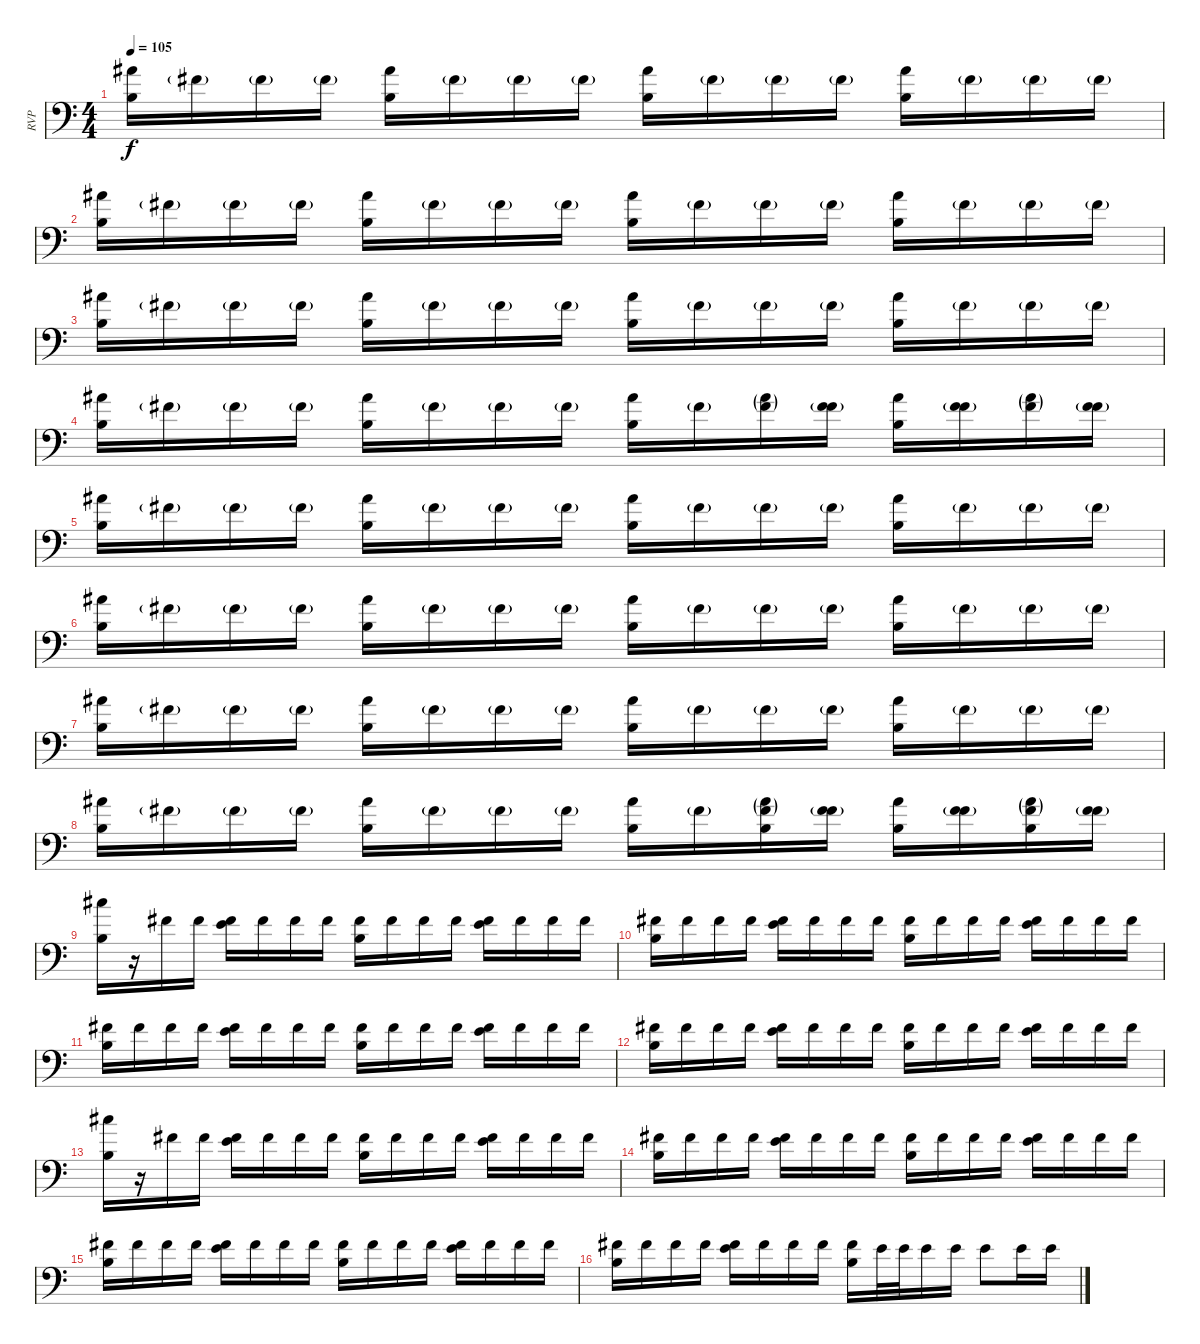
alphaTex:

\track ("RVP" "RVP") {instrument acousticgrandpiano}
\staff {score}
\tuning (C-1 C-1 C-1 C-1 C-1 C-1) {hide}
\ts (4 4)
\tempo 105
\clef f4
\ks c
(46.3 35.6).16{dy f} 42.1{g}.16 42.1{g}.16 42.1{g}.16 (46.3 35.6).16 42.1{g}.16 42.1{g}.16 42.1{g}.16 (46.3 35.6).16 42.1{g}.16 42.1{g}.16 42.1{g}.16 (46.3 35.6).16 42.1{g}.16 42.1{g}.16 42.1{g}.16 |
(46.3 35.6).16 42.1{g}.16 42.1{g}.16 42.1{g}.16 (46.3 35.6).16 42.1{g}.16 42.1{g}.16 42.1{g}.16 (46.3 35.6).16 42.1{g}.16 42.1{g}.16 42.1{g}.16 (46.3 35.6).16 42.1{g}.16 42.1{g}.16 42.1{g}.16 |
(46.3 35.6).16 42.1{g}.16 42.1{g}.16 42.1{g}.16 (46.3 35.6).16 42.1{g}.16 42.1{g}.16 42.1{g}.16 (46.3 35.6).16 42.1{g}.16 42.1{g}.16 42.1{g}.16 (46.3 35.6).16 42.1{g}.16 42.1{g}.16 42.1{g}.16 |
(46.3 35.6).16 42.1{g}.16 42.1{g}.16 42.1{g}.16 (46.3 35.6).16 42.1{g}.16 42.1{g}.16 42.1{g}.16 (46.3 35.6).16 42.1{g}.16 (42.1{g} 46.3{g}).16 (42.1{g} 42.3{g}).16 (46.3 35.6).16 (42.1{g} 42.3{g}).16 (42.1{g} 46.3{g}).16 (42.1{g} 42.3{g}).16 |
(46.3 35.6).16 42.1{g}.16 42.1{g}.16 42.1{g}.16 (46.3 35.6).16 42.1{g}.16 42.1{g}.16 42.1{g}.16 (46.3 35.6).16 42.1{g}.16 42.1{g}.16 42.1{g}.16 (46.3 35.6).16 42.1{g}.16 42.1{g}.16 42.1{g}.16 |
(46.3 35.6).16 42.1{g}.16 42.1{g}.16 42.1{g}.16 (46.3 35.6).16 42.1{g}.16 42.1{g}.16 42.1{g}.16 (46.3 35.6).16 42.1{g}.16 42.1{g}.16 42.1{g}.16 (46.3 35.6).16 42.1{g}.16 42.1{g}.16 42.1{g}.16 |
(46.3 35.6).16 42.1{g}.16 42.1{g}.16 42.1{g}.16 (46.3 35.6).16 42.1{g}.16 42.1{g}.16 42.1{g}.16 (46.3 35.6).16 42.1{g}.16 42.1{g}.16 42.1{g}.16 (46.3 35.6).16 42.1{g}.16 42.1{g}.16 42.1{g}.16 |
(46.3 35.6).16 42.1{g}.16 42.1{g}.16 42.1{g}.16 (46.3 35.6).16 42.1{g}.16 42.1{g}.16 42.1{g}.16 (46.3 35.6).16 42.1{g}.16 (42.1{g} 46.3{g} 35.6).16 (42.1{g} 42.3{g}).16 (46.3 35.6).16 (42.1{g} 42.3{g}).16 (42.1{g} 46.3{g} 35.6).16 (42.1{g} 42.3{g}).16 |
(49.2 35.6).16 r.16 42.3.16 42.3.16 (42.3 40.4).16 42.3.16 42.3.16 42.3.16 (42.3 35.6).16 42.3.16 42.3.16 42.3.16 (42.3 40.4).16 42.3.16 42.3.16 42.3.16 |
(42.3 35.6).16 42.3.16 42.3.16 42.3.16 (42.3 40.4).16 42.3.16 42.3.16 42.3.16 (42.3 35.6).16 42.3.16 42.3.16 42.3.16 (42.3 40.4).16 42.3.16 42.3.16 42.3.16 |
(42.3 35.6).16 42.3.16 42.3.16 42.3.16 (42.3 40.4).16 42.3.16 42.3.16 42.3.16 (42.3 35.6).16 42.3.16 42.3.16 42.3.16 (42.3 40.4).16 42.3.16 42.3.16 42.3.16 |
(42.3 35.6).16 42.3.16 42.3.16 42.3.16 (42.3 40.4).16 42.3.16 42.3.16 42.3.16 (42.3 35.6).16 42.3.16 42.3.16 42.3.16 (42.3 40.4).16 42.3.16 42.3.16 42.3.16 |
(49.2 35.6).16 r.16 42.3.16 42.3.16 (42.3 40.4).16 42.3.16 42.3.16 42.3.16 (42.3 35.6).16 42.3.16 42.3.16 42.3.16 (42.3 40.4).16 42.3.16 42.3.16 42.3.16 |
(42.3 35.6).16 42.3.16 42.3.16 42.3.16 (42.3 40.4).16 42.3.16 42.3.16 42.3.16 (42.3 35.6).16 42.3.16 42.3.16 42.3.16 (42.3 40.4).16 42.3.16 42.3.16 42.3.16 |
(42.3 35.6).16 42.3.16 42.3.16 42.3.16 (42.3 40.4).16 42.3.16 42.3.16 42.3.16 (42.3 35.6).16 42.3.16 42.3.16 42.3.16 (42.3 40.4).16 42.3.16 42.3.16 42.3.16 |
(42.3 35.6).16 42.3.16 42.3.16 42.3.16 (42.3 40.4).16 42.3.16 42.3.16 42.3.16 (42.3 35.6).16 40.4.32 40.4.32 40.4.16 40.4.16 40.4.8 40.4.16 40.4.16
